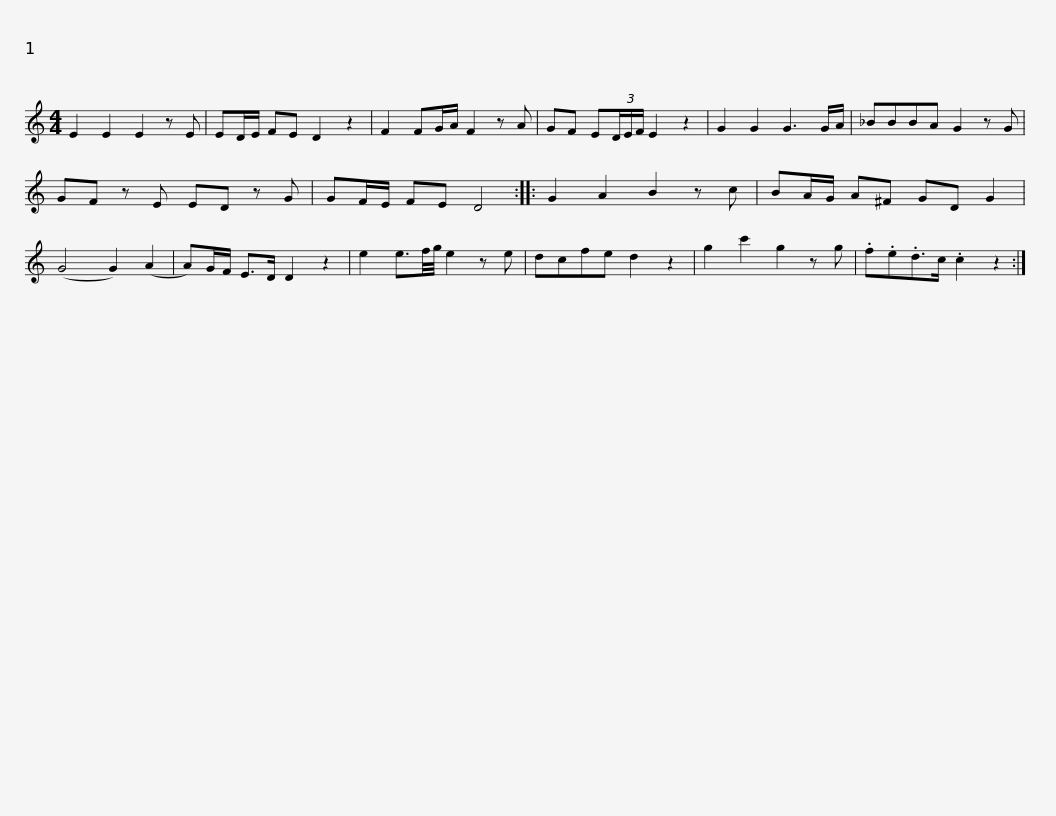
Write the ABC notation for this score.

X:1
L:1/8
M:4/4
I:linebreak $
K:C
V:1 treble
V:1
 E2 E2 E2 z E | ED/E/ FE D2 z2 | F2 FG/A/ F2 z A | GF E(3D/E/F/ E2 z2 | G2 G2 G3 G/A/ | %5
 _BBBA G2 z G |$ GF z E ED z G | GF/E/ FE D4 :: G2 A2 B2 z c | BA/G/ A^F GD G2 | %10
 (G4 G2) (A2 | A)G/F/ E>D D2 z2 |$ e2 e3/2f/4g/4 e2 z e | dcfe d2 z2 | g2 c'2 g2 z g | %15
 .f.e.d>c .c2 z2 :| %16
